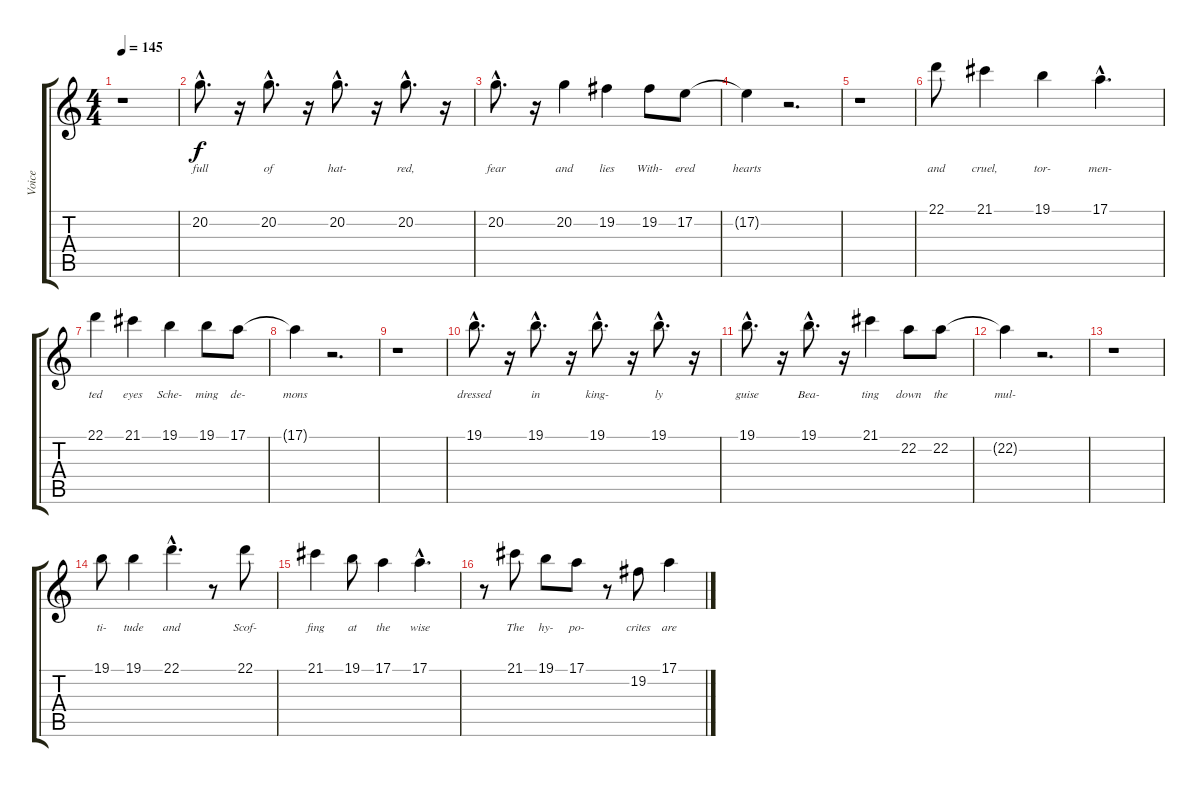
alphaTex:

\track ("Voice" "Voice") {instrument lead3calliope}
\staff {score tabs}
\tuning (E4 B3 G3 D3 A2 E2) {hide}
\ts (4 4)
\tempo 145
\clef g2
\ks c
r.1{dy f} |
20.2{hac}.8{d lyrics (0 "full") lyrics (1 "") lyrics (2 "") lyrics (3 "") lyrics (4 "")} r.16 20.2{hac}.8{d lyrics (0 "of") lyrics (1 "") lyrics (2 "") lyrics (3 "") lyrics (4 "")} r.16 20.2{hac}.8{d lyrics (0 "hat-") lyrics (1 "") lyrics (2 "") lyrics (3 "") lyrics (4 "")} r.16 20.2{hac}.8{d lyrics (0 "red,") lyrics (1 "") lyrics (2 "") lyrics (3 "") lyrics (4 "")} r.16 |
20.2{hac}.8{d lyrics (0 "fear") lyrics (1 "") lyrics (2 "") lyrics (3 "") lyrics (4 "")} r.16 20.2.4{lyrics (0 "and") lyrics (1 "") lyrics (2 "") lyrics (3 "") lyrics (4 "")} 19.2.4{lyrics (0 "lies") lyrics (1 "") lyrics (2 "") lyrics (3 "") lyrics (4 "")} 19.2.8{lyrics (0 "With-") lyrics (1 "") lyrics (2 "") lyrics (3 "") lyrics (4 "")} 17.2.8{lyrics (0 "ered") lyrics (1 "") lyrics (2 "") lyrics (3 "") lyrics (4 "")} |
17.2{t}.4{lyrics (0 "hearts") lyrics (1 "") lyrics (2 "") lyrics (3 "") lyrics (4 "")} r.2{d} |
r.1 |
22.1.8{lyrics (0 "and") lyrics (1 "") lyrics (2 "") lyrics (3 "") lyrics (4 "")} 21.1.4{lyrics (0 "cruel,") lyrics (1 "") lyrics (2 "") lyrics (3 "") lyrics (4 "")} 19.1.4{lyrics (0 "tor-") lyrics (1 "") lyrics (2 "") lyrics (3 "") lyrics (4 "")} 17.1{hac}.4{d lyrics (0 "men-") lyrics (1 "") lyrics (2 "") lyrics (3 "") lyrics (4 "")} |
22.1.4{lyrics (0 "ted") lyrics (1 "") lyrics (2 "") lyrics (3 "") lyrics (4 "")} 21.1.4{lyrics (0 "eyes") lyrics (1 "") lyrics (2 "") lyrics (3 "") lyrics (4 "")} 19.1.4{lyrics (0 "Sche-") lyrics (1 "") lyrics (2 "") lyrics (3 "") lyrics (4 "")} 19.1.8{lyrics (0 "ming") lyrics (1 "") lyrics (2 "") lyrics (3 "") lyrics (4 "")} 17.1.8{lyrics (0 "de-") lyrics (1 "") lyrics (2 "") lyrics (3 "") lyrics (4 "")} |
17.1{t}.4{lyrics (0 "mons") lyrics (1 "") lyrics (2 "") lyrics (3 "") lyrics (4 "")} r.2{d} |
r.1 |
19.1{hac}.8{d lyrics (0 "dressed") lyrics (1 "") lyrics (2 "") lyrics (3 "") lyrics (4 "")} r.16 19.1{hac}.8{d lyrics (0 "in") lyrics (1 "") lyrics (2 "") lyrics (3 "") lyrics (4 "")} r.16 19.1{hac}.8{d lyrics (0 "king-") lyrics (1 "") lyrics (2 "") lyrics (3 "") lyrics (4 "")} r.16 19.1{hac}.8{d lyrics (0 "ly") lyrics (1 "") lyrics (2 "") lyrics (3 "") lyrics (4 "")} r.16 |
19.1{hac}.8{d lyrics (0 "guise") lyrics (1 "") lyrics (2 "") lyrics (3 "") lyrics (4 "")} r.16 19.1{hac}.8{d lyrics (0 "Bea-") lyrics (1 "") lyrics (2 "") lyrics (3 "") lyrics (4 "")} r.16 21.1.4{lyrics (0 "ting") lyrics (1 "") lyrics (2 "") lyrics (3 "") lyrics (4 "")} 22.2.8{lyrics (0 "down") lyrics (1 "") lyrics (2 "") lyrics (3 "") lyrics (4 "")} 22.2.8{lyrics (0 "the") lyrics (1 "") lyrics (2 "") lyrics (3 "") lyrics (4 "")} |
22.2{t}.4{lyrics (0 "mul-") lyrics (1 "") lyrics (2 "") lyrics (3 "") lyrics (4 "")} r.2{d} |
r.1 |
19.1.8{lyrics (0 "ti-") lyrics (1 "") lyrics (2 "") lyrics (3 "") lyrics (4 "")} 19.1.4{lyrics (0 "tude") lyrics (1 "") lyrics (2 "") lyrics (3 "") lyrics (4 "")} 22.1{hac}.4{d lyrics (0 "and") lyrics (1 "") lyrics (2 "") lyrics (3 "") lyrics (4 "")} r.8 22.1.8{lyrics (0 "Scof-") lyrics (1 "") lyrics (2 "") lyrics (3 "") lyrics (4 "")} |
21.1.4{lyrics (0 "fing") lyrics (1 "") lyrics (2 "") lyrics (3 "") lyrics (4 "")} 19.1.8{lyrics (0 "at") lyrics (1 "") lyrics (2 "") lyrics (3 "") lyrics (4 "")} 17.1.4{lyrics (0 "the") lyrics (1 "") lyrics (2 "") lyrics (3 "") lyrics (4 "")} 17.1{hac}.4{d lyrics (0 "wise") lyrics (1 "") lyrics (2 "") lyrics (3 "") lyrics (4 "")} |
r.8 21.1.8{lyrics (0 "The") lyrics (1 "") lyrics (2 "") lyrics (3 "") lyrics (4 "")} 19.1.8{lyrics (0 "hy-") lyrics (1 "") lyrics (2 "") lyrics (3 "") lyrics (4 "")} 17.1.8{lyrics (0 "po-") lyrics (1 "") lyrics (2 "") lyrics (3 "") lyrics (4 "")} r.8 19.2.8{lyrics (0 "crites") lyrics (1 "") lyrics (2 "") lyrics (3 "") lyrics (4 "")} 17.1.4{lyrics (0 "are") lyrics (1 "") lyrics (2 "") lyrics (3 "") lyrics (4 "")}
